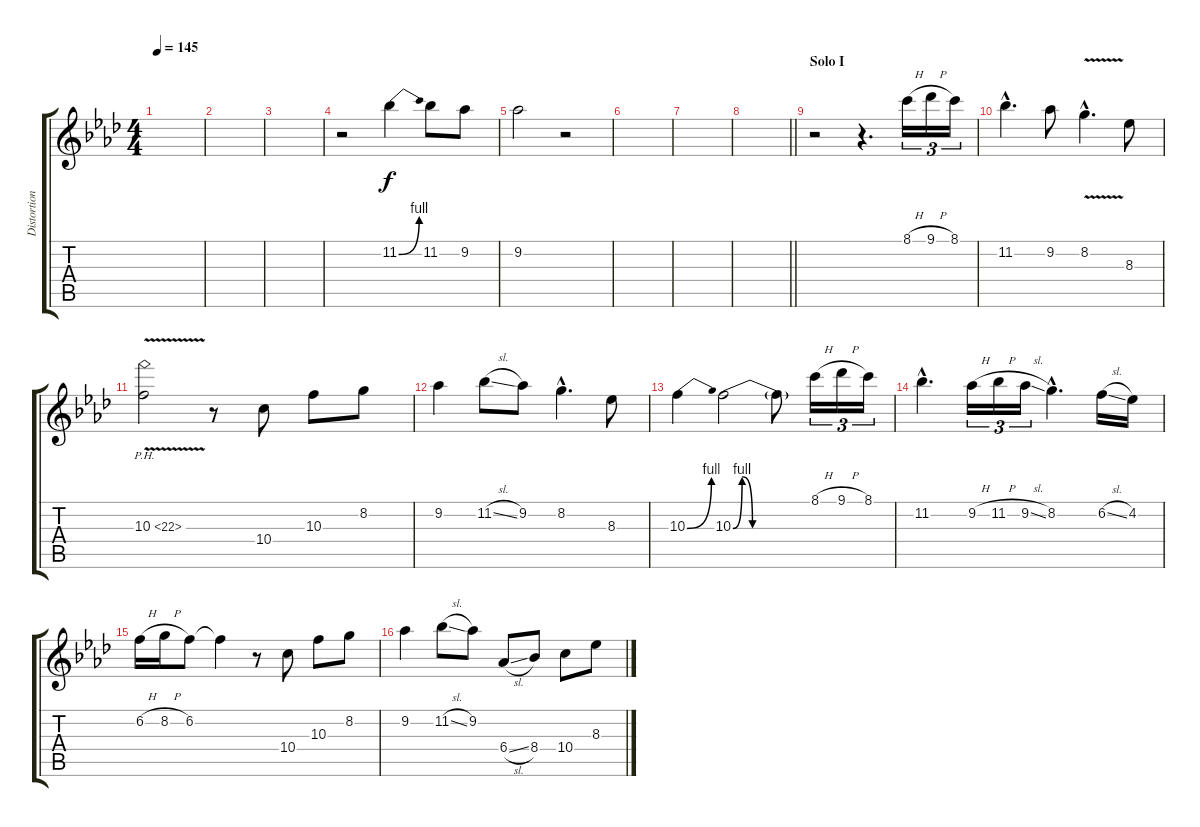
\track ("Distortion Efects" "Distortion") {instrument distortionguitar}
\staff {score tabs}
\tuning (E4 B3 G3 D3 A2 E2) {hide}
\ts (4 4)
\tempo 145
\clef g2
\ks ab
|
|
|
r.2 11.2{be (bend 0 0 60 4)}.4 11.2.8 9.2.8 |
9.2.2 r.2 |
|
|
\barLineRight lightlight
|
\section ("" "Solo I")
r.2 r.4{d} 8.1{h}.16{tu (3 2)} 9.1{h}.16{tu (3 2)} 8.1.16{tu (3 2)} |
11.2{hac}.4{d} 9.2.8 8.2{v hac}.4{d} 8.3.8 |
10.3{ph 12 v}.2 r.8 10.4.8 10.3.8 8.2.8 |
9.2.4 11.2{sl}.8 9.2.8 8.2{hac}.4{d} 8.3.8 |
10.3{be (bend 0 0 60 4)}.4 10.3{be (custom 0 0 7 4 15 0 30 0 45 0 60 0)}.2 10.3{t}.8 8.1{h}.16{tu (3 2)} 9.1{h}.16{tu (3 2)} 8.1.16{tu (3 2)} |
11.2{hac}.4{d} 9.2{h}.16{tu (3 2)} 11.2{h}.16{tu (3 2)} 9.2{sl}.16{tu (3 2)} 8.2{hac}.4{d} 6.2{sl}.16 4.2.16 |
6.2{h}.16 8.2{h}.16 6.2.8 6.2{t}.4 r.8 10.4.8 10.3.8 8.2.8 |
9.2.4 11.2{sl}.8 9.2.8 6.4{sl}.8 8.4.8 10.4.8 8.3.8
